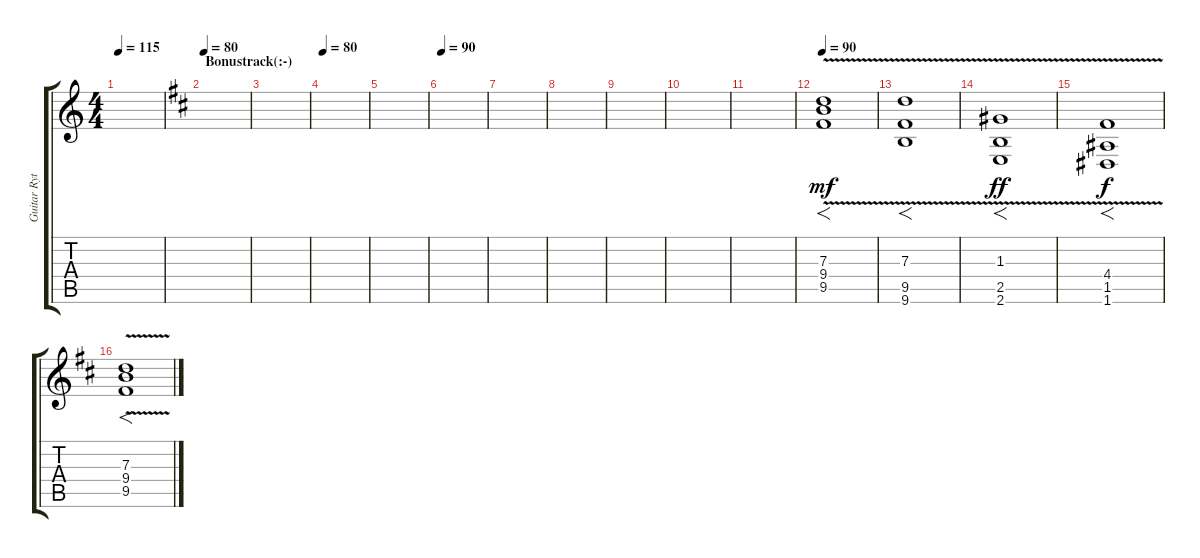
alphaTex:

\track ("Guitar Rythm" "Guitar Ryt") {instrument distortionguitar}
\staff {score tabs}
\tuning (E4 B3 G3 D3 A2 D2) {hide}
\ts (4 4)
\tempo 115
\clef g2
\ks c
|
\section ("" "Bonustrack(:-)")
\tempo 80
\ks d
|
|
\tempo 80
|
|
\tempo 90
|
|
|
|
|
|
\tempo 90
(7.3 9.4 9.5{v}).1{f dy mf volume 12 instrument synthstrings2} |
(7.3 9.5 9.6{v}).1{f} |
(1.3 2.5 2.6{v}).1{f dy ff} |
(4.4 1.5 1.6{v}).1{f dy f} |
(7.3 9.4 9.5{v}).1{f}
